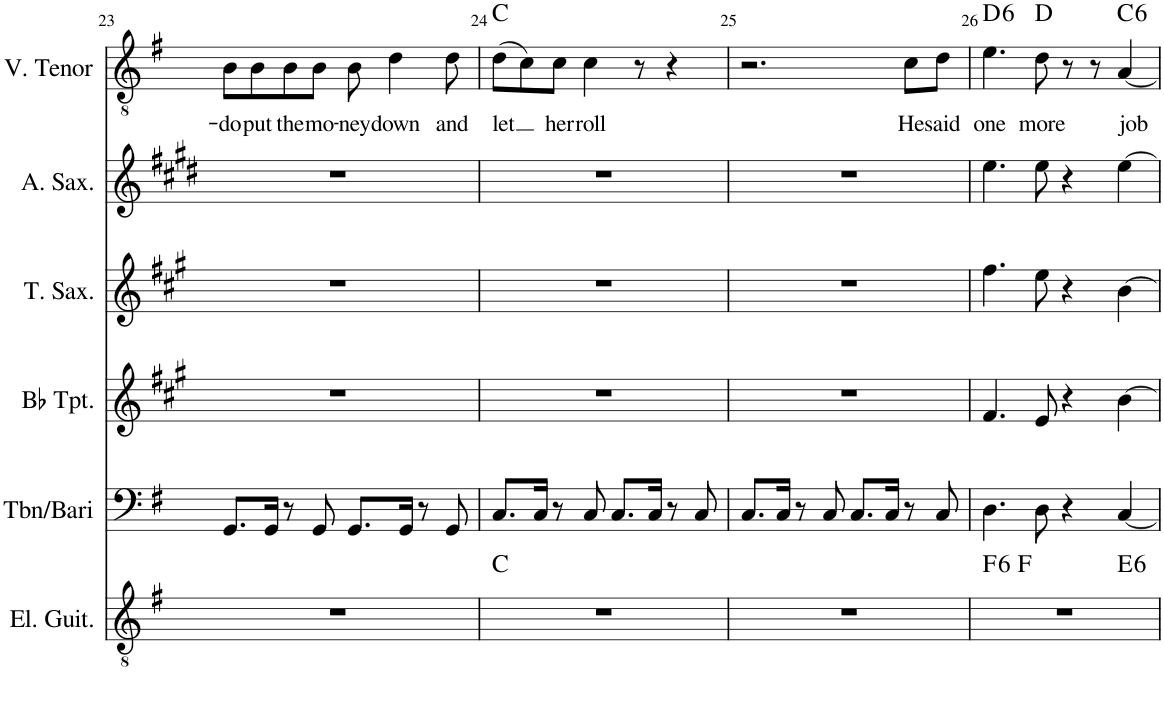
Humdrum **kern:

**kern	**harte	**kern	**kern	**kern	**kern	**kern	**text	**harte
*part6	*part6	*part5	*part4	*part3	*part2	*part1	*part1	*part1
*staff6	*	*staff5	*staff4	*staff3	*staff2	*staff1	*staff1	*
*I"Electric Guitar	*	*I"Tbn/Bari	*I"Bb Trumpet	*I"Tenor Saxophone	*I"Alto Saxophone	*I"V. Tenor	*	*
*I'El. Guit.	*	*I'Tbn/Bari	*I'Bb Tpt.	*I'T. Sax.	*I'A. Sax.	*I'V. Tenor	*	*
!!LO:PB:g=z
*clefGv2	*	*clefF4	*clefG2	*clefG2	*clefG2	*clefGv2	*	*
*	*	*	*Trd1c2	*Trd8c14	*Trd5c9	*	*	*
*k[f#]	*	*k[f#]	*k[f#c#g#]	*k[f#c#g#]	*k[f#c#g#d#]	*k[f#]	*	*
*M4/4	*	*M4/4	*M4/4	*M4/4	*M4/4	*M4/4	*	*
=23	=23	=23	=23	=23	=23	=23	=23	=23
!	!	!	!	!	!	!	!LO:LY:b	!
1r	.	8.GG/L	1r	1r	1r	8B\L	-do	.
!	!	!	!	!	!	!	!LO:LY:b	!
.	.	.	.	.	.	8B\	put	.
.	.	16GG/Jk	.	.	.	.	.	.
!	!	!	!	!	!	!	!LO:LY:b	!
.	.	8r	.	.	.	8B\	the	.
!	!	!	!	!	!	!	!LO:LY:b	!
.	.	8GG/	.	.	.	8B\J	mo-	.
!	!	!	!	!	!	!	!LO:LY:b	!
.	.	8.GG/L	.	.	.	8B\	-ney	.
!	!	!	!	!	!	!	!LO:LY:b	!
.	.	.	.	.	.	4d\	down	.
.	.	16GG/Jk	.	.	.	.	.	.
.	.	8r	.	.	.	.	.	.
!	!	!	!	!	!	!	!LO:LY:b	!
.	.	8GG/	.	.	.	8d\	and	.
=24	=24	=24	=24	=24	=24	=24	=24	=24
!	!	!	!	!	!	!	!LO:LY:b	!
1r	C:maj	8.C/L	1r	1r	1r	(8d\L	let	C:maj
.	.	.	.	.	.	8c\)	.	.
.	.	16C/Jk	.	.	.	.	.	.
!	!	!	!	!	!	!	!LO:LY:b	!
.	.	8r	.	.	.	8c\J	her	.
!	!	!	!	!	!	!	!LO:LY:b	!
.	.	8C/	.	.	.	4c\	roll	.
.	.	8.C/L	.	.	.	.	.	.
.	.	.	.	.	.	8r	.	.
.	.	16C/Jk	.	.	.	.	.	.
.	.	8r	.	.	.	4r	.	.
.	.	8C/	.	.	.	.	.	.
=25	=25	=25	=25	=25	=25	=25	=25	=25
1r	.	8.C/L	1r	1r	1r	2.r	.	.
.	.	16C/Jk	.	.	.	.	.	.
.	.	8r	.	.	.	.	.	.
.	.	8C/	.	.	.	.	.	.
.	.	8.C/L	.	.	.	.	.	.
.	.	16C/Jk	.	.	.	.	.	.
!	!	!	!	!	!	!	!LO:LY:b	!
.	.	8r	.	.	.	8c\L	He	.
!	!	!	!	!	!	!	!LO:LY:b	!
.	.	8C/	.	.	.	8d\J	said	.
=26	=26	=26	=26	=26	=26	=26	=26	=26
!	!LO:H:kt=6	!	!	!	!	!	!LO:LY:b	!LO:H:kt=6
*^	*	*	*	*	*	*	*	*
*	*^	*	*	*	*	*	*	*	*
1r	4ryy	2.ryy	F:maj6	4.D\	4.f#/	4.ff#\	4.ee\	4.e\	one	D:maj6
.	2.ryy	.	F:maj	.	.	.	.	.	.	.
!	!	!	!	!	!	!	!	!	!LO:LY:b	!
.	.	.	.	8D\	8e/	8ee\	8ee\	8d\	more	D:maj
.	.	.	.	4r	4r	4r	4r	8r	.	.
.	.	.	.	.	.	.	.	8r	.	.
!	!	!	!LO:H:kt=6	!	!	!	!	!	!LO:LY:b	!LO:H:kt=6
.	.	4ryy	E:maj6	[4C/	[4b\	[4b\	[4ee\	[4A/	job	C:maj6
*v	*v	*v	*	*	*	*	*	*	*	*
=	=	=	=	=	=	=	=	=
*-	*-	*-	*-	*-	*-	*-	*-	*-
